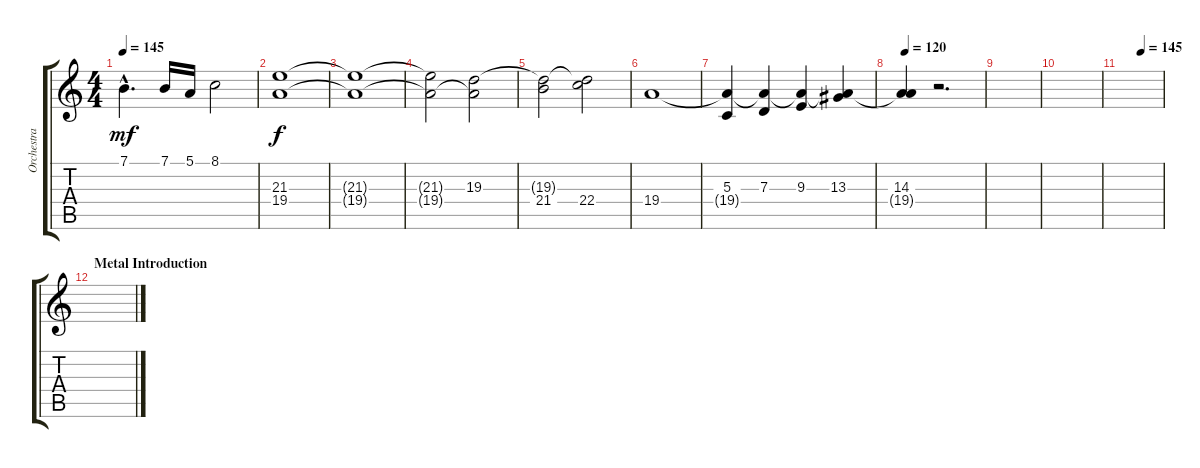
\track ("Orchestra - Strings" "Orchestra ") {instrument pizzicatostrings}
\staff {score tabs}
\tuning (E4 B3 G3 D3 A2 E2) {hide}
\ts (4 4)
\tempo 145
\clef g2
\ks c
7.1{hac}.4{d dy mf} 7.1.16 5.1.16 8.1.2 |
(21.3 19.4).1{dy f volume 10 balance 16 instrument churchorgan} |
(21.3{t} 19.4{t}).1 |
(21.3{t} 19.4{t}).2 (19.3 19.4{t}).2 |
(19.3{t} 21.4).2 (19.3{t} 22.4).2 |
19.4.1 |
(5.3 19.4{t}).4 (7.3 19.4{t}).4 (9.3 19.4{t}).4 (13.3 19.4{t}).4 |
\tempo 120
(14.3 19.4{t}).4 r.2{d} |
|
|
\tempo (145 0.5)
|
\section ("" "Metal Introduction")
